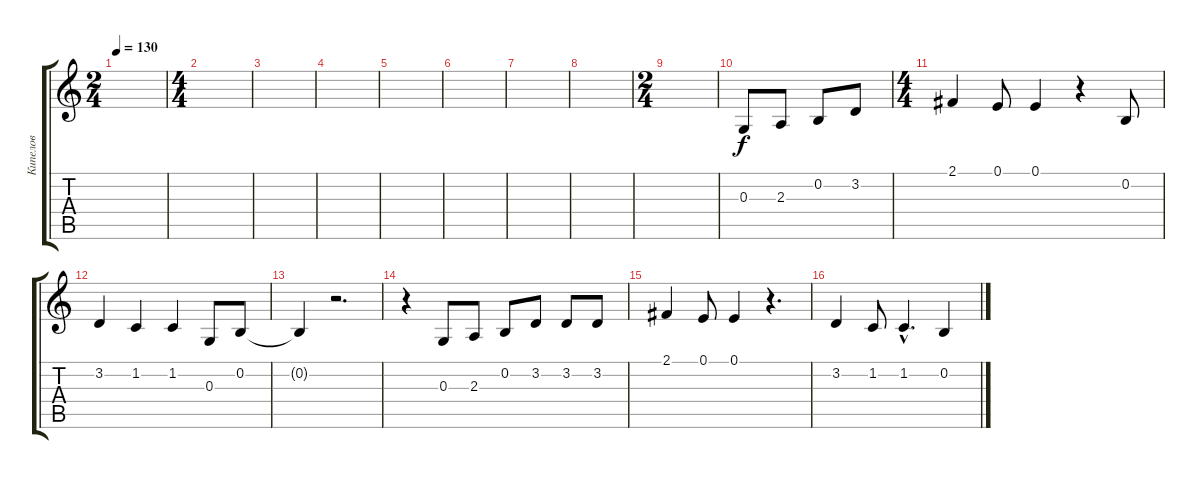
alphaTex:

\track ("Кипелов" "Кипелов") {instrument viola}
\staff {score tabs}
\tuning (E4 B3 G3 D3 A2 E2) {hide}
\ts (2 4)
\tempo 130
\clef g2
\ks c
|
\ts (4 4)
|
|
|
|
|
|
|
\ts (2 4)
|
0.3.8 2.3.8 0.2.8 3.2.8 |
\ts (4 4)
2.1.4 0.1.8 0.1.4 r.4 0.2.8 |
3.2.4 1.2.4 1.2.4 0.3.8 0.2.8 |
0.2{t}.4 r.2{d} |
r.4 0.3.8 2.3.8 0.2.8 3.2.8 3.2.8 3.2.8 |
2.1.4 0.1.8 0.1.4 r.4{d} |
3.2.4 1.2.8 1.2{hac}.4{d} 0.2.4
